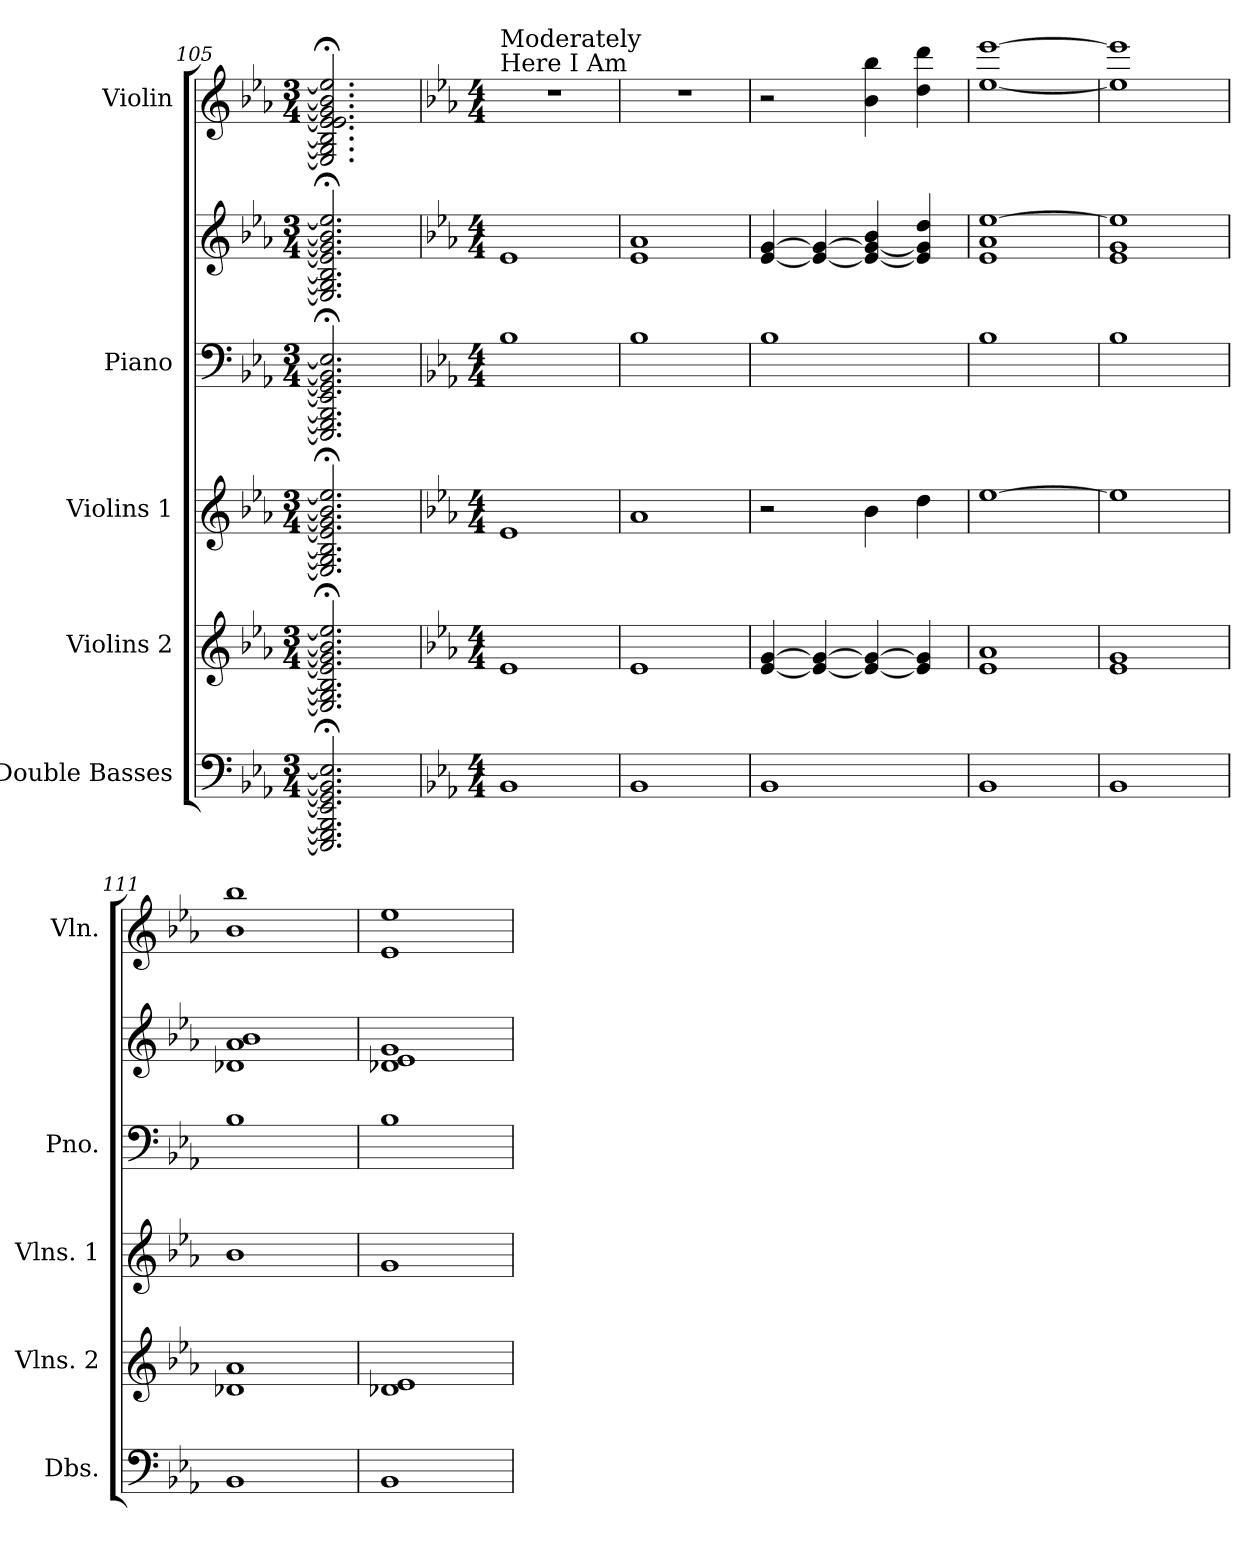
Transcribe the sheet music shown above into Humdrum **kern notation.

**kern	**kern	**kern	**kern	**kern	**kern
*part5	*part4	*part3	*part2	*part2	*part1
*staff6	*staff5	*staff4	*staff3	*staff2	*staff1
*I"Double Basses	*I"Violins 2	*I"Violins 1	*I"Piano	*	*I"Violin
*I'Dbs.	*I'Vlns. 2	*I'Vlns. 1	*I'Pno.	*	*I'Vln.
*clefF4	*clefG2	*clefG2	*clefF4	*clefG2	*clefG2
*k[b-e-a-]	*k[b-e-a-]	*k[b-e-a-]	*k[b-e-a-]	*k[b-e-a-]	*k[b-e-a-]
*E-:	*E-:	*E-:	*E-:	*E-:	*E-:
*M3/4	*M3/4	*M3/4	*M3/4	*M3/4	*M3/4
=105	=105	=105	=105	=105	=105
2.EEE-/];< 2.GGG/];< 2.BBB-/];< 2.EE-/];< 2.GG/];< 2.BB-/];< 2.E-/];<	2.E-/];< 2.G/];< 2.B-/];< 2.e-/];< 2.g/];< 2.b-/];< 2.ee-/];<	2.E-/];< 2.G/];< 2.B-/];< 2.e-/];< 2.g/];< 2.b-/];< 2.ee-/];<	2.EEE-/];<Z 2.GGG/];<Z 2.BBB-/];<Z 2.EE-/];<Z 2.GG/];<Z 2.BB-/];<Z 2.E-/];<Z	2.E-/];<Z 2.G/];<Z 2.B-/];<Z 2.e-/];<Z 2.g/];<Z 2.b-/];<Z 2.ee-/];<Z	2.E-/];<Z 2.G/];<Z 2.B-/];<Z 2.e-/];<Z 2.e-/;<Z 2.g/];<Z 2.b-/];<Z 2.ee-/];<Z
=106	=106	=106	=106	=106	=106
*	*	*	*k[b-e-a-]	*k[b-e-a-]	*k[b-e-a-]
*	*	*	*E-:	*E-:	*E-:
*M4/4	*M4/4	*M4/4	*M4/4	*M4/4	*M4/4
!	!	!	!	!	!LO:TX:a:t=Here I Am
!	!	!	!	!	!LO:TX:a:t=Moderately
1BB-	1e-	1e-	1B-	1e-	1r
=107	=107	=107	=107	=107	=107
1BB-	1e-	1a-	1B-	1e- 1a-	1r
!!LO:PB:g=z
=108	=108	=108	=108	=108	=108
1BB-	[4e-/ [4g/	2r	1B-	[4e-/ [4g/	2r
.	4e-/_ 4g/_	.	.	4e-/_ 4g/_	.
.	4e-/_ 4g/_	4b-\	.	4e-/_ 4g/_ 4b-/	4b-\ 4bb-\
.	4e-/] 4g/]	4dd\	.	4e-/] 4g/] 4dd/	4dd\ 4ddd\
=109	=109	=109	=109	=109	=109
1BB-	1e- 1a-	[1ee-	1B-	1e- 1a- [1ee-	[1ee- [1eee-
=110	=110	=110	=110	=110	=110
1BB-	1e- 1g	1ee-]	1B-	1e- 1g 1ee-]	1ee-] 1eee-]
=111	=111	=111	=111	=111	=111
1BB-	1d-X 1a-	1b-	1B-	1d-X 1a- 1b-	1b- 1bb-
=112	=112	=112	=112	=112	=112
1BB-	1d-X 1e-	1g	1B-	1d-X 1e- 1g	1e- 1ee-
=	=	=	=	=	=
*-	*-	*-	*-	*-	*-
